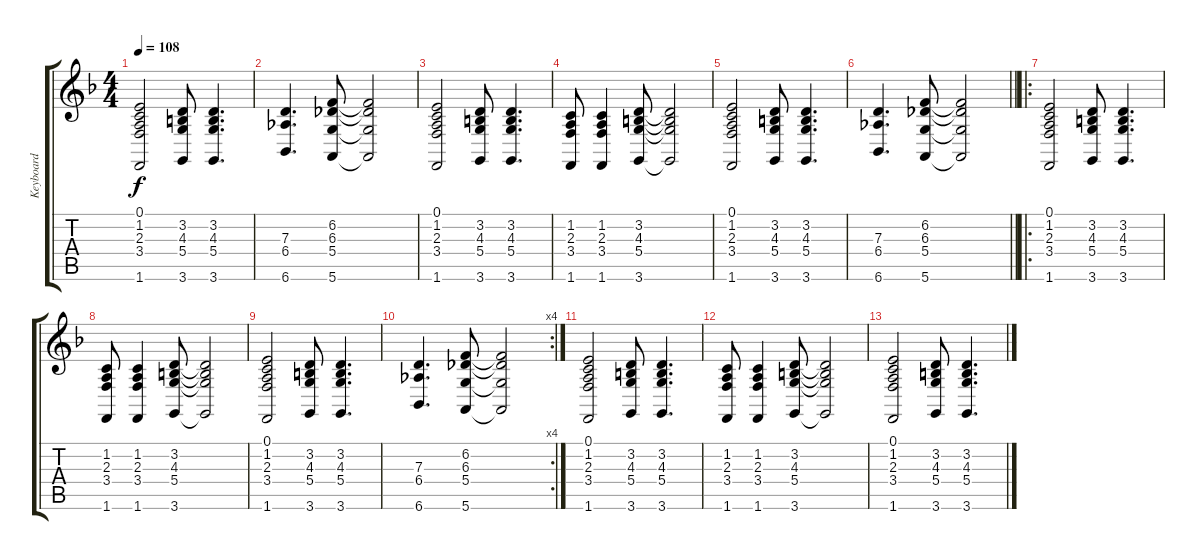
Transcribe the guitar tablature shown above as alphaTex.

\track ("Keyboard" "Keyboard") {instrument fx4atmosphere}
\staff {score tabs}
\tuning (E4 B3 G3 D3 A2 E2) {hide}
\ts (4 4)
\tempo 108
\clef g2
\ks f
(0.1 1.2 2.3 3.4 1.6).2{dy f} (3.2 4.3 5.4 3.6).8 (3.2 4.3 5.4 3.6).4{d} |
(7.3 6.4 6.6).4{d} (6.2 6.3 5.4 5.6).8 (6.2{t} 6.3{t} 5.4{t} 5.6{t}).2 |
(0.1 1.2 2.3 3.4 1.6).2 (3.2 4.3 5.4 3.6).8 (3.2 4.3 5.4 3.6).4{d} |
(1.2 2.3 3.4 1.6).8 (1.2 2.3 3.4 1.6).4 (3.2 4.3 5.4 3.6).8 (3.2{t} 4.3{t} 5.4{t} 3.6{t}).2 |
(0.1 1.2 2.3 3.4 1.6).2 (3.2 4.3 5.4 3.6).8 (3.2 4.3 5.4 3.6).4{d} |
\barLineRight lightlight
(7.3 6.4 6.6).4{d} (6.2 6.3 5.4 5.6).8 (6.2{t} 6.3{t} 5.4{t} 5.6{t}).2 |
\ro
(0.1 1.2 2.3 3.4 1.6).2 (3.2 4.3 5.4 3.6).8 (3.2 4.3 5.4 3.6).4{d} |
(1.2 2.3 3.4 1.6).8 (1.2 2.3 3.4 1.6).4 (3.2 4.3 5.4 3.6).8 (3.2{t} 4.3{t} 5.4{t} 3.6{t}).2 |
(0.1 1.2 2.3 3.4 1.6).2 (3.2 4.3 5.4 3.6).8 (3.2 4.3 5.4 3.6).4{d} |
\rc 4
(7.3 6.4 6.6).4{d} (6.2 6.3 5.4 5.6).8 (6.2{t} 6.3{t} 5.4{t} 5.6{t}).2 |
(0.1 1.2 2.3 3.4 1.6).2 (3.2 4.3 5.4 3.6).8 (3.2 4.3 5.4 3.6).4{d} |
(1.2 2.3 3.4 1.6).8 (1.2 2.3 3.4 1.6).4 (3.2 4.3 5.4 3.6).8 (3.2{t} 4.3{t} 5.4{t} 3.6{t}).2 |
(0.1 1.2 2.3 3.4 1.6).2 (3.2 4.3 5.4 3.6).8 (3.2 4.3 5.4 3.6).4{d}
